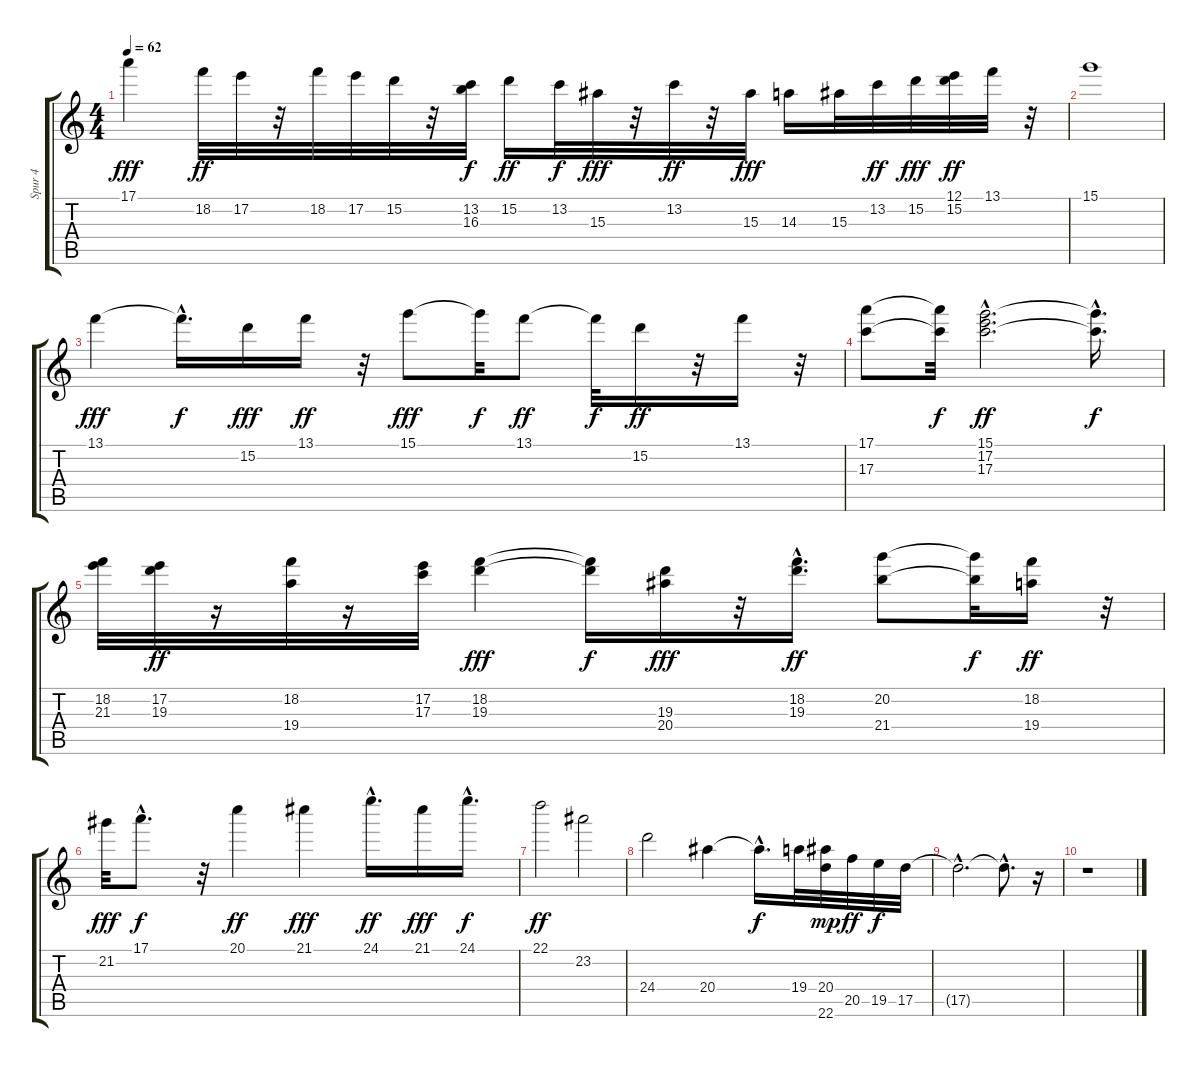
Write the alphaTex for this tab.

\track ("Spur 4" "Spur 4") {instrument distortionguitar}
\staff {score tabs}
\tuning (E4 B3 G3 D3 A2 E2) {hide}
\ts (4 4)
\tempo 62
\clef g2
\ks c
17.1.4{dy fff} 18.2.32{dy ff} 17.2.32 r.32 18.2.32 17.2.32 15.2.32 r.32 (13.2 16.3).32{dy f} 15.2.16{dy ff} 13.2.32{dy f} 15.3.32{dy fff} r.32 13.2.32{dy ff} r.32 15.3.32{dy fff} 14.3.16 15.3.32 13.2.32{dy ff} 15.2.32{dy fff} (12.1 15.2).32{dy ff} 13.1.32 r.32 |
15.1.1 |
13.1.4{dy fff} 13.1{hac t}.16{d dy f} 15.2.16{dy fff} 13.1.16{dy ff} r.32 15.1.8{dy fff} 15.1{t}.32{dy f} 13.1.8{dy ff} 13.1{t}.32{dy f} 15.2.16{dy ff} r.32 13.1.16 r.32 |
(17.1 17.3).8 (17.1{t} 17.3{t}).32{dy f} (15.1{hac} 17.2 17.3{hac}).2{d dy ff} (15.1{hac t} 17.3{hac t}).16{d dy f} |
(18.2 21.3).32 (17.2 19.3).32{dy ff} r.16 (18.2 19.4).32 r.16 (17.2 17.3).32 (18.2 19.3).4{dy fff} (18.2{t} 19.3{t}).16{dy f} (19.3 20.4).16{dy fff} r.32 (18.2{hac} 19.3{hac}).16{d dy ff} (20.2 21.4).8 (20.2{t} 21.4{t}).32{dy f} (18.2 19.4).16{dy ff} r.32 |
21.2.32{dy fff} 17.1{hac}.8{d dy f} r.32 20.1.4{dy ff} 21.1.4{dy fff} 24.1{hac}.16{d dy ff} 21.1.16{dy fff} 24.1{hac}.16{d dy f} |
22.1.2{dy ff} 23.2.2 |
24.4.2 20.4.4 20.4{hac t}.16{d dy f} 19.4.32 (20.4 22.6).32{dy mp} 20.5.32{dy ff} 19.5.32{dy f} 17.5.32 |
17.5{hac t}.2{d} 17.5{hac t}.8{d} r.16 |
r.1
